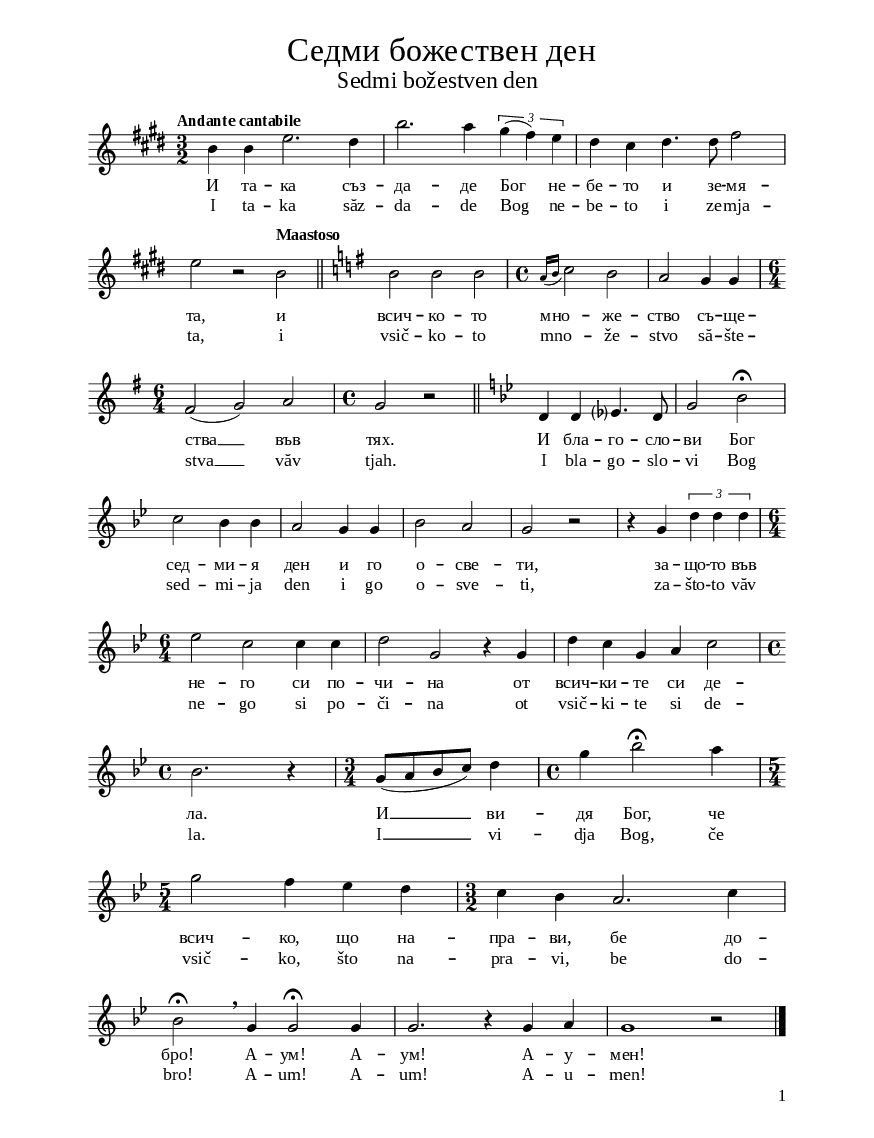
\version "2.24.1"

% include paper part and global functions
\include "include/globals.ily"

\bookpart {
  \label #'ref199
 \tocItem \markup "     Седми божествен ден – Sedmi božestven den "
  \include "include/bookpart-paper.ily"
  \score {
    \include "include/score-layout.ily"

    \new Voice \absolute {
      \clef treble
      \key e \major
      \time 3/2
      \tempo "Andante cantabile"
      \autoBeamOff
      b'4  b'4 e''2.  dis''4 | % 258
      b''2.  a''4 \tupletUp  \times 2/3 {
        \once \override Slur.positions = #'(1 . 1) gis''4 (  fis''4 )  e''4
      }
      | % 259
      dis''4  cis''4  dis''4.  dis''8
      fis''2 \break |
      e''2 r2   \tempo "Maastoso" b'2  \bar
      "||"
      \key g \major | % 261
      b'2  b'2  b'2 | % 262
      \time 4/4  |

      \grace { a'16 ([b'16] } c''2) b'2 | a'2 g'4 g'4 | \break

      \time 6/4  | % 264
      fis'2 ( g'2 ) a'2 | % 265
      \time 4/4  | % 265
      g'2 r2 \bar "||"
      \key g \minor | % 266
      d'4 d'4 es'?4. d'8 | % 267
      g'2  bes'2 ^\fermata \break | % 268
      c''2  bes'4  bes'4 | % 269
      a'2 g'4 g'4 |
      bes'2 a'2 | % 271
      g'2 r2 | % 272
      r4 g'4 \times 2/3 {
        d''4  d''4  d''4
      }
      \break | % 273
      \time 6/4  | % 273
      es''2  c''2  c''4  c''4 | % 274
      d''2 g'2 r4 g'4 | % 275
      d''4  c''4 g'4 a'4  c''2
      \break | % 276
      \time 4/4  | % 276
      bes'2. r4 | % 277
      \time 3/4  | % 277
      g'8 ( [ a'8 bes'8 c''8 ) ]
      d''4 | % 278
      \time 4/4  | % 278
      g''4  bes''2 ^\fermata  a''4 \break | % 279
      \time 5/4  | % 279
      g''2  f''4  es''4  d''4 |
      \time 3/2  |
      c''4  bes'4 a'2.  c''4 \break | % 281
      bes'2 ^\fermata \breathe g'4 g'2 ^\fermata
      g'4 | % 282
      g'2. r4 g'4 a'4 | % 283
      g'1 r2 \bar "|."
    }
    \addlyrics {
      И та -- ка съз -- да -- де
      Бог не -- бе -- то и зе -- мя --
      та, и всич -- ко -- то
      мно -- же -- ство съ -- ще -- ства __  във
      тях. И бла -- го -- сло -- ви Бог
      сед -- ми -- я ден и го о -- све --
      ти, за -- що -- то във не -- го си
      по -- чи -- на от всич -- ки -- те
      си де -- ла. И __    ви -- дя
      Бог, че всич -- ко, що на -- пра --
      ви, бе до -- бро! А -- ум! А -- ум!
      А -- у -- мен!}
     \addlyrics {
      I ta -- ka săz -- da -- de
      Bog  ne -- be -- to i ze -- mja --
      ta, i vsič -- ko -- to
      mno -- že -- stvo să -- šte -- stva __ văv
      tjah. I bla -- go -- slo -- vi Bog
      sed -- mi -- ja den i go o -- sve --
      ti, za -- što -- to văv ne -- go si
      po -- či -- na ot vsič -- ki -- te
      si de -- la. I __    vi -- dja
      Bog, če vsič -- ko, što na -- pra --
      vi, be do -- bro! A -- um! A -- um!
      A -- u -- men!}


        \header {
          title = \titleFunc " Седми божествен ден" "Sedmi božestven den"
        }

        \midi{}

      } % score
      \pageBreak

      % include foreign translation(s) of the song
      \version "2.24.2"

\markup \fill-line { \fontsize #deTitleFontSize "Siebter göttlicher Tag" }
\markup \null
\markup \null
\markup \fontsize #deCoupletFontSize {
  \hspace #7
  \override #`(baseline-skip . ,deCoupletBaselineSkip)

  \column {
    


    \line { " " So vollendete Gott Himmel und Erde mit ihrem ganzen Heer.}

    \line { " " Und Gott segnete den siebenten Tag und heiligte ihn,}

    \line { " "weil er an ihm ruhte von allen seinen Werken.}

    \line { " "Und Gott sah, dass alles, was Er gemacht hatte, gut war.}

    \line { " "Aum, Aum, Aumen.}


  }
}

    } % bookpart

    % Più mosso
    %
